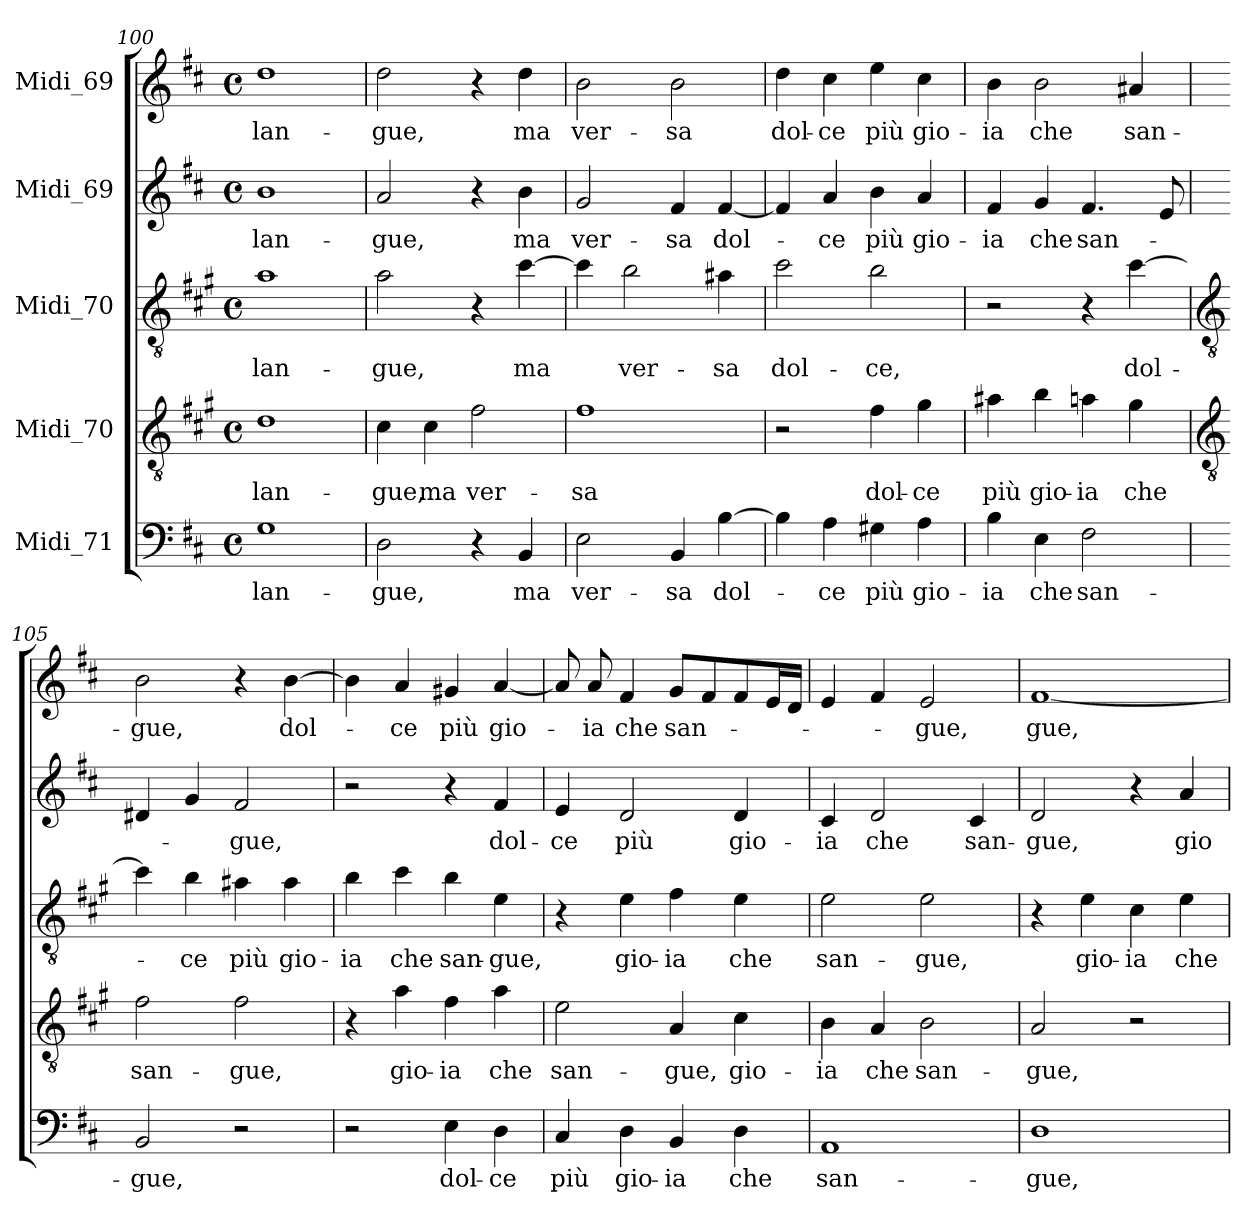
**kern	**text	**kern	**text	**kern	**text	**kern	**text	**kern	**text
*part5	*part5	*part4	*part4	*part3	*part3	*part2	*part2	*part1	*part1
*staff5	*staff5	*staff4	*staff4	*staff3	*staff3	*staff2	*staff2	*staff1	*staff1
*I"Midi_71	*	*I"Midi_70	*	*I"Midi_70	*	*I"Midi_69	*	*I"Midi_69	*
*clefF4	*	*clefGv2	*	*clefGv2	*	*clefG2	*	*clefG2	*
*	*	*ITrd4c7	*	*ITrd4c7	*	*	*	*	*
*k[f#c#]	*	*k[f#c#]	*	*k[f#c#]	*	*k[f#c#]	*	*k[f#c#]	*
*D:	*	*D:	*	*D:	*	*D:	*	*D:	*
*M4/4	*	*M4/4	*	*M4/4	*	*M4/4	*	*M4/4	*
*met(c)	*	*met(c)	*	*met(c)	*	*met(c)	*	*met(c)	*
=100	=100	=100	=100	=100	=100	=100	=100	=100	=100
!	!LO:LY:b	!	!LO:LY:b	!	!LO:LY:b	!	!LO:LY:b	!	!LO:LY:b
1G	lan-	1G	lan-	1d	lan-	1b	lan-	1dd	lan-
=101	=101	=101	=101	=101	=101	=101	=101	=101	=101
!	!LO:LY:b	!	!LO:LY:b	!	!LO:LY:b	!	!LO:LY:b	!	!LO:LY:b
2D	-gue,	4F#	-gue,	2d	-gue,	2a	-gue,	2dd	-gue,
!	!	!	!LO:LY:b	!	!	!	!	!	!
.	.	4F#	ma	.	.	.	.	.	.
!	!	!	!LO:LY:b	!	!	!	!	!	!
4r	.	2B	ver-	4r	.	4r	.	4r	.
!	!LO:LY:b	!	!	!	!LO:LY:b	!	!LO:LY:b	!	!LO:LY:b
4BB	ma	.	.	[4f#	ma	4b	ma	4dd	ma
=102	=102	=102	=102	=102	=102	=102	=102	=102	=102
!	!LO:LY:b	!	!LO:LY:b	!	!	!	!LO:LY:b	!	!LO:LY:b
2E	ver-	1B	-sa	4f#]	.	2g	ver-	2b	ver-
!	!	!	!	!	!LO:LY:b	!	!	!	!
.	.	.	.	2e	ver-	.	.	.	.
!	!LO:LY:b	!	!	!	!	!	!LO:LY:b	!	!LO:LY:b
4BB	-sa	.	.	.	.	4f#	-sa	2b	-sa
!	!LO:LY:b	!	!	!	!LO:LY:b	!	!LO:LY:b	!	!
[4B	dol-	.	.	4d#X	-sa	[4f#	dol-	.	.
=103	=103	=103	=103	=103	=103	=103	=103	=103	=103
!	!	!	!	!	!LO:LY:b	!	!	!	!LO:LY:b
4B]	.	2r	.	2f#	dol-	4f#]	.	4dd	dol-
!	!LO:LY:b	!	!	!	!	!	!LO:LY:b	!	!LO:LY:b
4A	-ce	.	.	.	.	4a	-ce	4cc#	-ce
!	!LO:LY:b	!	!LO:LY:b	!	!LO:LY:b	!	!LO:LY:b	!	!LO:LY:b
4G#X	più	4B	dol-	2e	-ce,	4b	più	4ee	più
!	!LO:LY:b	!	!LO:LY:b	!	!	!	!LO:LY:b	!	!LO:LY:b
4A	gio-	4c#	-ce	.	.	4a	gio-	4cc#	gio-
=104	=104	=104	=104	=104	=104	=104	=104	=104	=104
!	!LO:LY:b	!	!LO:LY:b	!	!	!	!LO:LY:b	!	!LO:LY:b
4B	-ia	4d#X	più	2r	.	4f#	-ia	4b	-ia
!	!LO:LY:b	!	!LO:LY:b	!	!	!	!LO:LY:b	!	!LO:LY:b
4E	che	4e	gio-	.	.	4g	che	2b	che
!	!LO:LY:b	!	!LO:LY:b	!	!	!	!LO:LY:b	!	!
2F#	san-	4dn	-ia	4r	.	4.f#	san-	.	.
!	!	!	!LO:LY:b	!	!LO:LY:b	!	!	!	!LO:LY:b
.	.	4c#	che	[4f#	dol-	.	.	4a#X	san-
.	.	.	.	.	.	8e	.	.	.
!!LO:LB:g=z
=105	=105	=105	=105	=105	=105	=105	=105	=105	=105
*	*	*clefGv2	*	*clefGv2	*	*	*	*	*
!	!LO:LY:b	!	!LO:LY:b	!	!	!	!	!	!LO:LY:b
2BB	-gue,	2B	san-	4f#]	.	4d#X	.	2b	-gue,
!	!	!	!	!	!LO:LY:b	!	!	!	!
.	.	.	.	4e	-ce	4g	.	.	.
!	!	!	!LO:LY:b	!	!LO:LY:b	!	!LO:LY:b	!	!
2r	.	2B	-gue,	4d#X	più	2f#	-gue,	4r	.
!	!	!	!	!	!LO:LY:b	!	!	!	!LO:LY:b
.	.	.	.	4d#	gio-	.	.	[4b	dol-
=106	=106	=106	=106	=106	=106	=106	=106	=106	=106
!	!	!	!	!	!LO:LY:b	!	!	!	!
2r	.	4r	.	4e	-ia	2r	.	4b]	.
!	!	!	!LO:LY:b	!	!LO:LY:b	!	!	!	!LO:LY:b
.	.	4d	gio-	4f#	che	.	.	4a	-ce
!	!LO:LY:b	!	!LO:LY:b	!	!LO:LY:b	!	!	!	!LO:LY:b
4E	dol-	4B	-ia	4e	san-	4r	.	4g#X	più
!	!LO:LY:b	!	!LO:LY:b	!	!LO:LY:b	!	!LO:LY:b	!	!LO:LY:b
4D	-ce	4d	che	4A	-gue,	4f#	dol-	[4a	gio-
=107	=107	=107	=107	=107	=107	=107	=107	=107	=107
!	!LO:LY:b	!	!LO:LY:b	!	!	!	!LO:LY:b	!	!
4C#	più	2A	san-	4r	.	4e	-ce	8a]	.
!	!	!	!	!	!	!	!	!	!LO:LY:b
.	.	.	.	.	.	.	.	8a	-ia
!	!LO:LY:b	!	!	!	!LO:LY:b	!	!LO:LY:b	!	!LO:LY:b
4D	gio-	.	.	4A	gio-	2d	più	4f#	che
!	!LO:LY:b	!	!LO:LY:b	!	!LO:LY:b	!	!	!	!LO:LY:b
4BB	-ia	4D	-gue,	4B	-ia	.	.	8gL	san-
.	.	.	.	.	.	.	.	8f#	.
!	!LO:LY:b	!	!LO:LY:b	!	!LO:LY:b	!	!LO:LY:b	!	!
4D	che	4F#	gio-	4A	che	4d	gio-	8f#	.
.	.	.	.	.	.	.	.	16eL	.
.	.	.	.	.	.	.	.	16dJJ	.
=108	=108	=108	=108	=108	=108	=108	=108	=108	=108
!	!LO:LY:b	!	!LO:LY:b	!	!LO:LY:b	!	!LO:LY:b	!	!
1AA	san-	4E	-ia	2A	san-	4c#	-ia	4e	.
!	!	!	!LO:LY:b	!	!	!	!LO:LY:b	!	!
.	.	4D	che	.	.	2d	che	4f#	.
!	!	!	!LO:LY:b	!	!LO:LY:b	!	!	!	!LO:LY:b
.	.	2E	san-	2A	-gue,	.	.	2e	-gue,
!	!	!	!	!	!	!	!LO:LY:b	!	!
.	.	.	.	.	.	4c#	san-	.	.
=109	=109	=109	=109	=109	=109	=109	=109	=109	=109
!	!LO:LY:b	!	!LO:LY:b	!	!	!	!LO:LY:b	!	!LO:LY:b
1D	-gue,	2D	-gue,	4r	.	2d	-gue,	[1f#	gue,
!	!	!	!	!	!LO:LY:b	!	!	!	!
.	.	.	.	4A	gio-	.	.	.	.
!	!	!	!	!	!LO:LY:b	!	!	!	!
.	.	2r	.	4F#	-ia	4r	.	.	.
!	!	!	!	!	!LO:LY:b	!	!LO:LY:b	!	!
.	.	.	.	4A	che	4a	gio-	.	.
=	=	=	=	=	=	=	=	=	=
*-	*-	*-	*-	*-	*-	*-	*-	*-	*-
